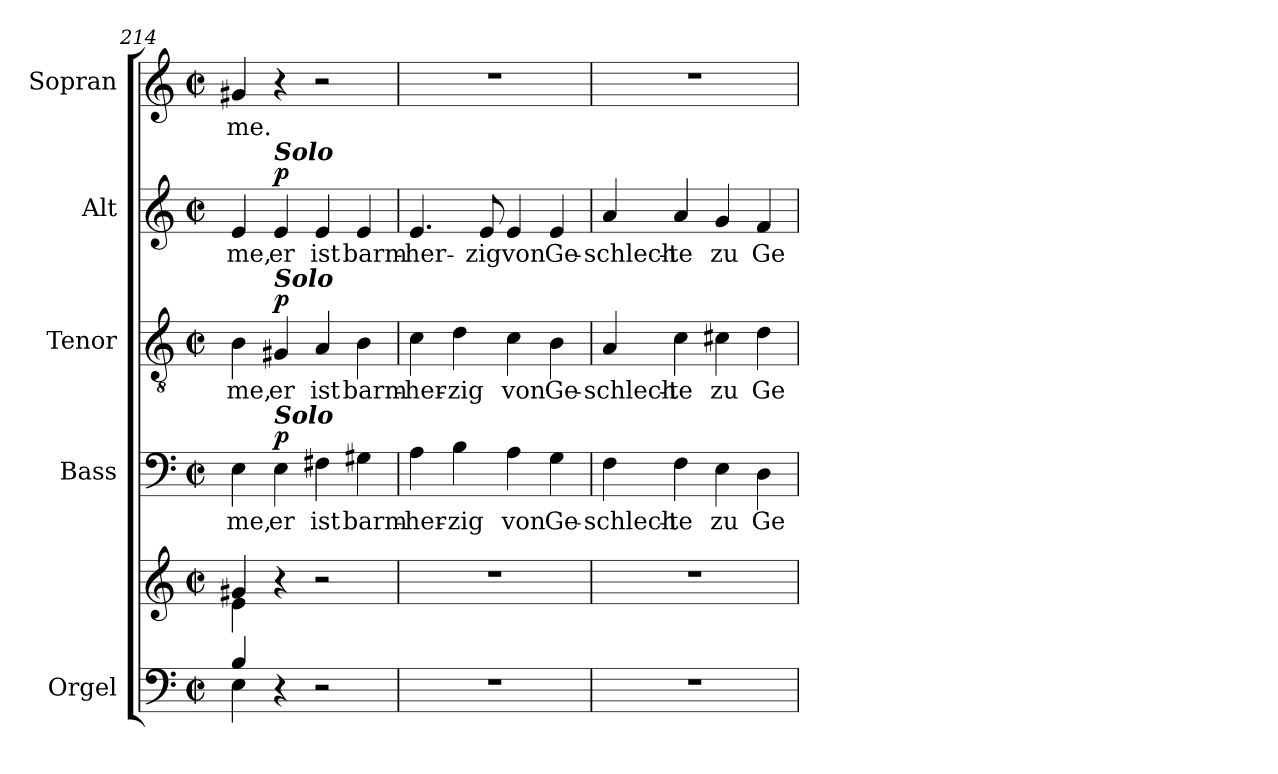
**kern	**kern	**kern	**text	**dynam	**kern	**text	**dynam	**kern	**text	**dynam	**kern	**text
*part5	*part5	*part4	*part4	*part4	*part3	*part3	*part3	*part2	*part2	*part2	*part1	*part1
*staff6	*staff5	*staff4	*staff4	*staff4	*staff3	*staff3	*staff3	*staff2	*staff2	*staff2	*staff1	*staff1
*I"Orgel	*	*I"Bass	*	*	*I"Tenor	*	*	*I"Alt	*	*	*I"Sopran	*
*I'Org.	*	*I'B	*	*	*I'T	*	*	*I'A	*	*	*I'S	*
*clefF4	*clefG2	*clefF4	*	*	*clefGv2	*	*	*clefG2	*	*	*clefG2	*
*k[]	*k[]	*k[]	*	*	*k[]	*	*	*k[]	*	*	*k[]	*
*C:	*C:	*C:	*	*	*C:	*	*	*C:	*	*	*C:	*
*M2/2	*M2/2	*M2/2	*	*	*M2/2	*	*	*M2/2	*	*	*M2/2	*
*met(c|)	*met(c|)	*met(c|)	*	*	*met(c|)	*	*	*met(c|)	*	*	*met(c|)	*
=214	=214	=214	=214	=214	=214	=214	=214	=214	=214	=214	=214	=214
*^	*^	*	*	*	*	*	*	*	*	*	*	*
!	!	!	!	!	!LO:LY:b	!	!	!LO:LY:b	!	!	!LO:LY:b	!	!	!LO:LY:b
4B/	4E\	4g#X/	4e\	4E\	-me,	.	4B\	-me,	.	4e/	-me,	.	4g#X/	-me.
!	!	!	!	!	!	!	!	!	!	!LO:TX:a:Bi:t=Solo	!	!	!	!
!	!	!	!	!	!	!	!LO:TX:a:Bi:t=Solo	!	!	!	!	!	!	!
!	!	!	!	!LO:TX:a:Bi:t=Solo	!	!	!	!	!	!	!	!	!	!
!	!	!	!	!	!LO:LY:b	!LO:DY:a	!	!LO:LY:b	!LO:DY:a	!	!LO:LY:b	!LO:DY:a	!	!
4r	2.ryy	4r	2.ryy	4E\	er	p	4G#X/	er	p	4e/	er	p	4r	.
!	!	!	!	!	!LO:LY:b	!	!	!LO:LY:b	!	!	!LO:LY:b	!	!	!
2r	.	2r	.	4F#X\	ist	.	4A/	ist	.	4e/	ist	.	2r	.
!	!	!	!	!	!LO:LY:b	!	!	!LO:LY:b	!	!	!LO:LY:b	!	!	!
.	.	.	.	4G#X\	barm-	.	4B\	barm-	.	4e/	barm-	.	.	.
*v	*v	*	*	*	*	*	*	*	*	*	*	*	*	*
*	*v	*v	*	*	*	*	*	*	*	*	*	*	*
!!LO:LB:g=z
=215	=215	=215	=215	=215	=215	=215	=215	=215	=215	=215	=215	=215
!	!	!	!LO:LY:b	!	!	!LO:LY:b	!	!	!LO:LY:b	!	!	!
1r	1r	4A\	-her-	.	4c\	-her-	.	4.e/	-her-	.	1r	.
!	!	!	!LO:LY:b	!	!	!LO:LY:b	!	!	!	!	!	!
.	.	4B\	-zig	.	4d\	-zig	.	.	.	.	.	.
!	!	!	!	!	!	!	!	!	!LO:LY:b	!	!	!
.	.	.	.	.	.	.	.	8e/	-zig	.	.	.
!	!	!	!LO:LY:b	!	!	!LO:LY:b	!	!	!LO:LY:b	!	!	!
.	.	4A\	von	.	4c\	von	.	4e/	von	.	.	.
!	!	!	!LO:LY:b	!	!	!LO:LY:b	!	!	!LO:LY:b	!	!	!
.	.	4G\	Ge-	.	4B\	Ge-	.	4e/	Ge-	.	.	.
=216	=216	=216	=216	=216	=216	=216	=216	=216	=216	=216	=216	=216
!	!	!	!LO:LY:b	!	!	!LO:LY:b	!	!	!LO:LY:b	!	!	!
1r	1r	4F\	-schlech-	.	4A/	-schlech-	.	4a/	-schlech-	.	1r	.
!	!	!	!LO:LY:b	!	!	!LO:LY:b	!	!	!LO:LY:b	!	!	!
.	.	4F\	-te	.	4c\	-te	.	4a/	-te	.	.	.
!	!	!	!LO:LY:b	!	!	!LO:LY:b	!	!	!LO:LY:b	!	!	!
.	.	4E\	zu	.	4c#X\	zu	.	4g/	zu	.	.	.
!	!	!	!LO:LY:b	!	!	!LO:LY:b	!	!	!LO:LY:b	!	!	!
.	.	4D\	Ge-	.	4d\	Ge-	.	4f/	Ge-	.	.	.
=	=	=	=	=	=	=	=	=	=	=	=	=
*-	*-	*-	*-	*-	*-	*-	*-	*-	*-	*-	*-	*-
